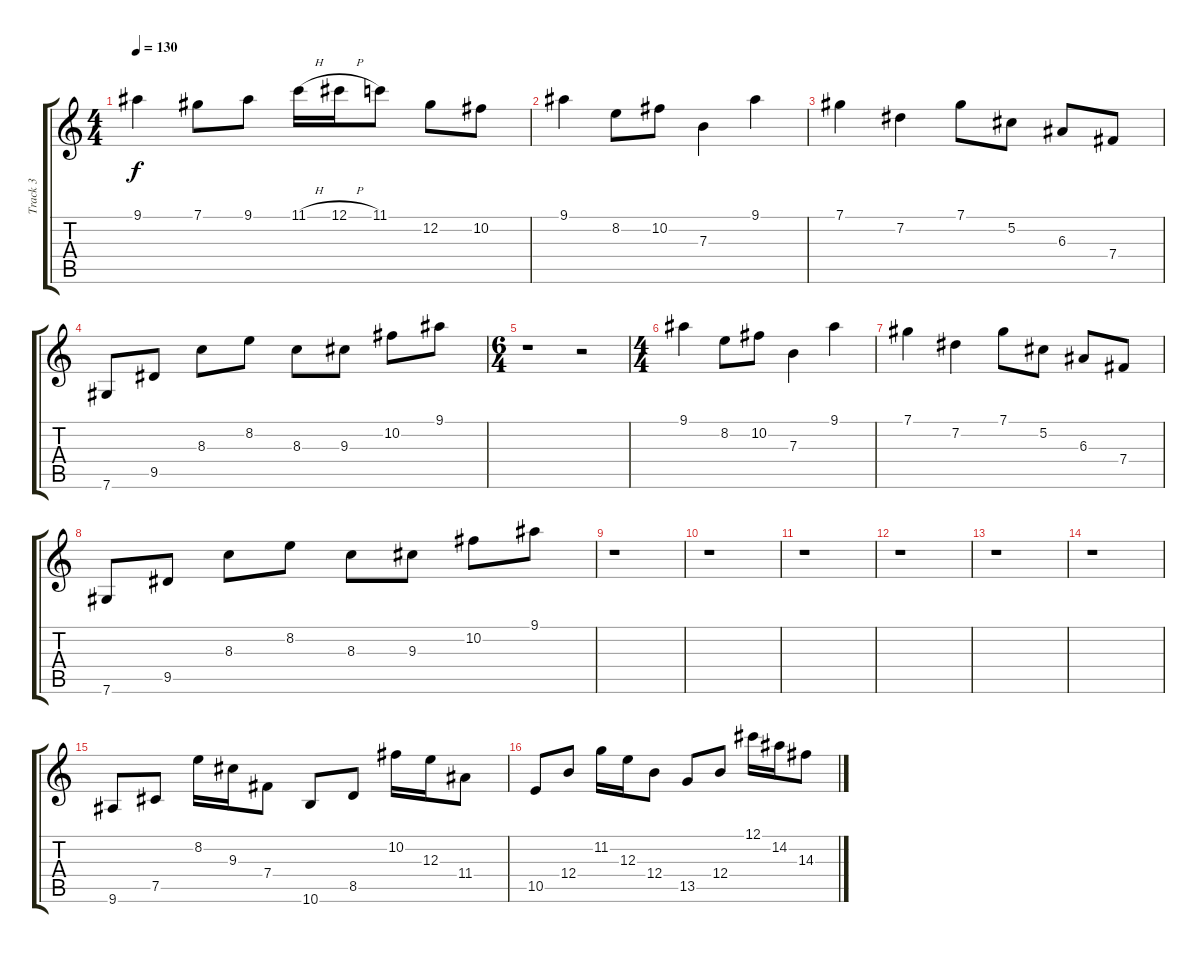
\track ("Track 3" "Track 3") {instrument electricguitarjazz}
\staff {score tabs}
\tuning (Db4 Ab3 E3 B2 Gb2 Db2) {hide}
\ts (4 4)
\tempo 130
\clef g2
\ks c
9.1.4{dy f} 7.1.8 9.1.8 11.1{h}.16 12.1{h}.16 11.1.8 12.2.8 10.2.8 |
9.1.4 8.2.8 10.2.8 7.3.4 9.1.4 |
7.1.4 7.2.4 7.1.8 5.2.8 6.3.8 7.4.8 |
7.6.8 9.5.8 8.3.8 8.2.8 8.3.8 9.3.8 10.2.8 9.1.8 |
\ts (6 4)
r.1 r.2 |
\ts (4 4)
9.1.4 8.2.8 10.2.8 7.3.4 9.1.4 |
7.1.4 7.2.4 7.1.8 5.2.8 6.3.8 7.4.8 |
7.6.8 9.5.8 8.3.8 8.2.8 8.3.8 9.3.8 10.2.8 9.1.8 |
r.1 |
r.1 |
r.1 |
r.1 |
r.1 |
r.1 |
9.6.8 7.5.8 8.2.16 9.3.16 7.4.8 10.6.8 8.5.8 10.2.16 12.3.16 11.4.8 |
10.5.8 12.4.8 11.2.16 12.3.16 12.4.8 13.5.8 12.4.8 12.1.16 14.2.16 14.3.8
